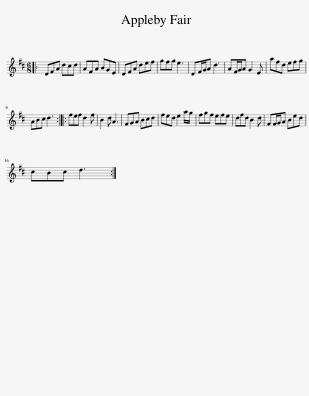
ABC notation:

X:1
L:1/8
M:6/8
I:linebreak $
K:D
V:1 treble
V:1
|: DFA dcd | AFA BGE | DFA def | gfg e3 | DF/G/A d3 | %5
 AF/G/A G2 E | afd efg |$ ABc d3 :: fef d2 f | B2 d A3 | %10
 FGA Bcd | fed e2 a/g/ | fgf efe | dfd B2 d | FF/G/A Bed |$ %15
 cBc d3 :| %16
